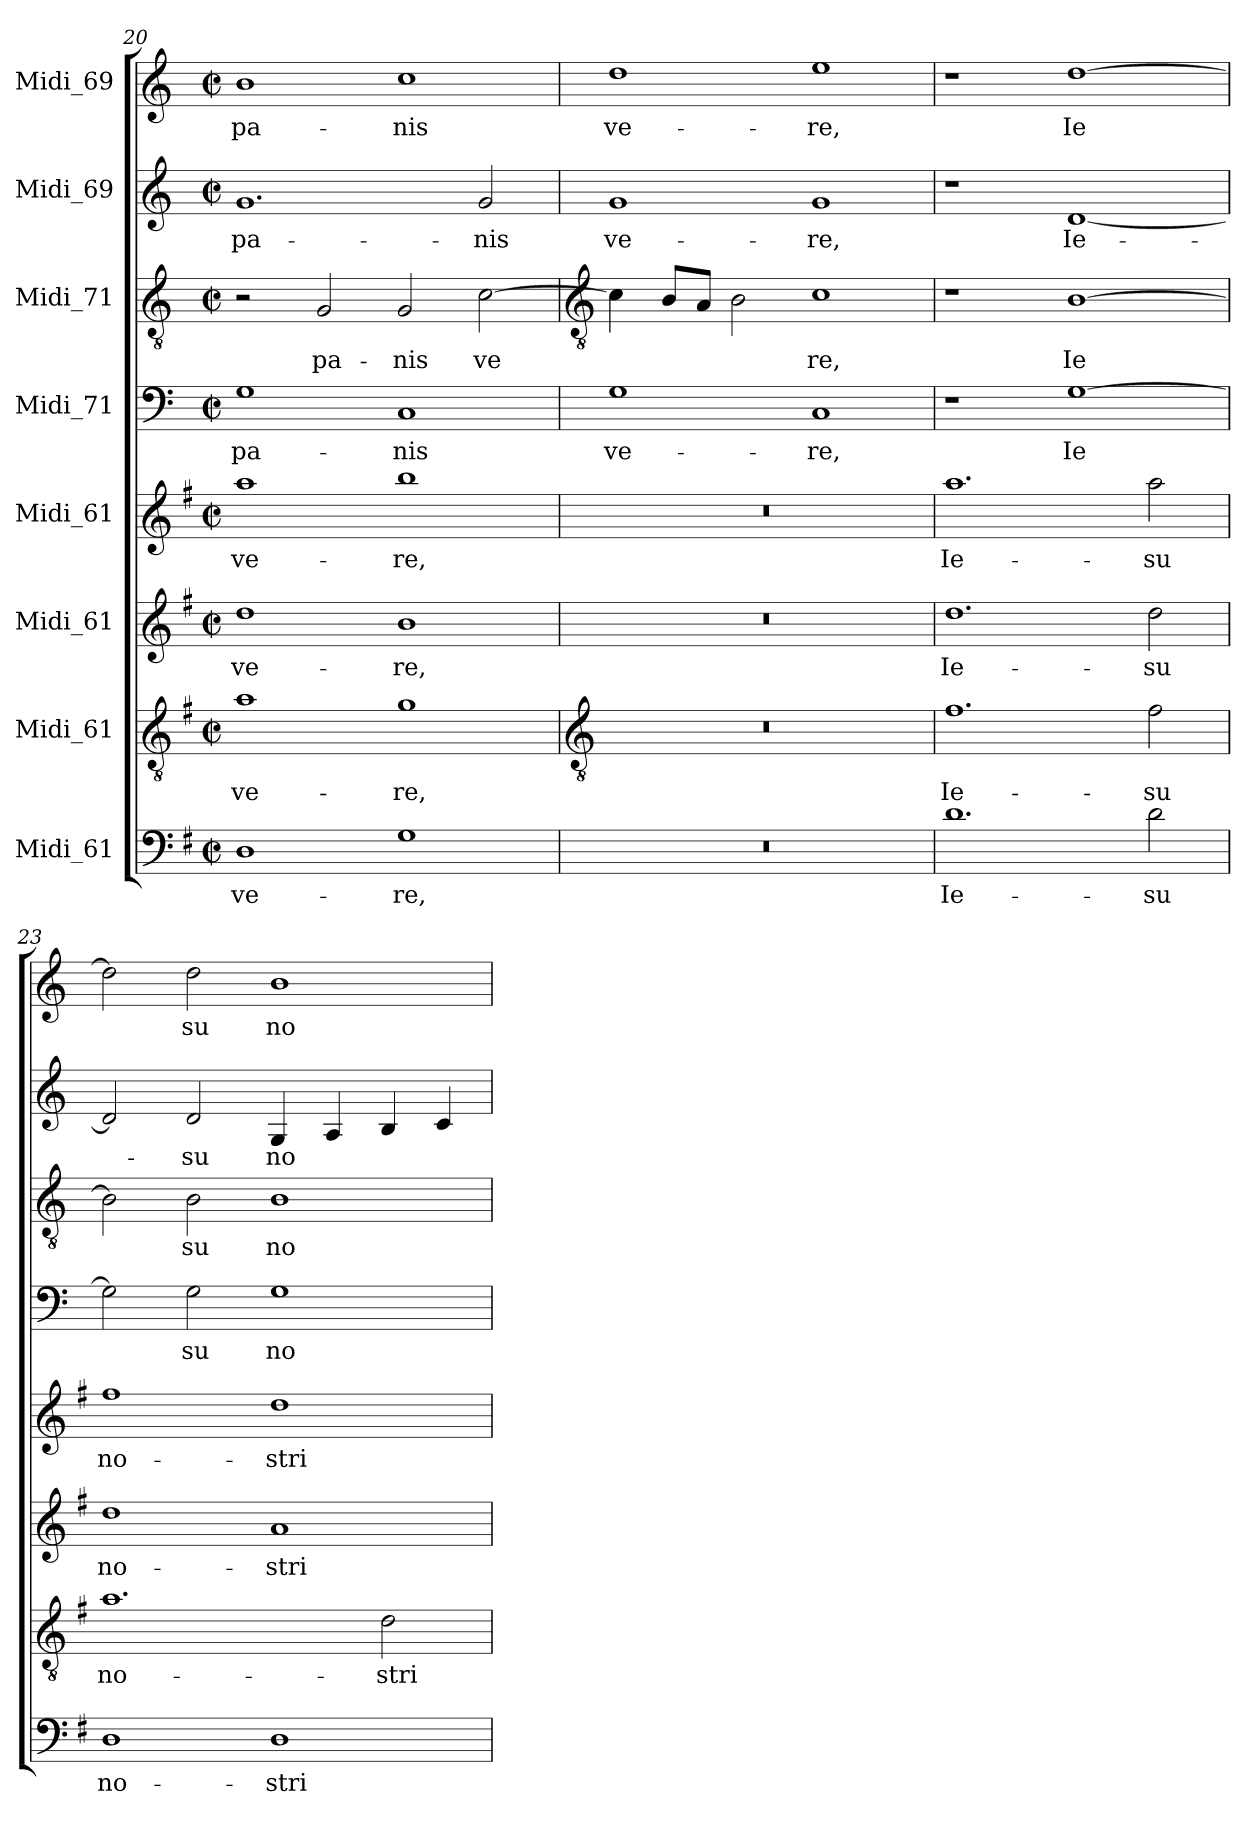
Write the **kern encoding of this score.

**kern	**text	**kern	**text	**kern	**text	**kern	**text	**kern	**text	**kern	**text	**kern	**text	**kern	**text
*part8	*part8	*part7	*part7	*part6	*part6	*part5	*part5	*part4	*part4	*part3	*part3	*part2	*part2	*part1	*part1
*staff8	*staff8	*staff7	*staff7	*staff6	*staff6	*staff5	*staff5	*staff4	*staff4	*staff3	*staff3	*staff2	*staff2	*staff1	*staff1
*I"Midi_61	*	*I"Midi_61	*	*I"Midi_61	*	*I"Midi_61	*	*I"Midi_71	*	*I"Midi_71	*	*I"Midi_69	*	*I"Midi_69	*
*clefF4	*	*clefGv2	*	*clefG2	*	*clefG2	*	*clefF4	*	*clefGv2	*	*clefG2	*	*clefG2	*
*ITrd4c7	*	*ITrd4c7	*	*ITrd4c7	*	*ITrd4c7	*	*	*	*	*	*	*	*	*
*k[]	*	*k[]	*	*k[]	*	*k[]	*	*k[]	*	*k[]	*	*k[]	*	*k[]	*
*C:	*	*C:	*	*C:	*	*C:	*	*C:	*	*C:	*	*C:	*	*C:	*
*M4/2	*	*M4/2	*	*M4/2	*	*M4/2	*	*M4/2	*	*M4/2	*	*M4/2	*	*M4/2	*
*met(c|)	*	*met(c|)	*	*met(c|)	*	*met(c|)	*	*met(c|)	*	*met(c|)	*	*met(c|)	*	*met(c|)	*
=20	=20	=20	=20	=20	=20	=20	=20	=20	=20	=20	=20	=20	=20	=20	=20
!	!LO:LY:b	!	!LO:LY:b	!	!LO:LY:b	!	!LO:LY:b	!	!LO:LY:b	!	!	!	!LO:LY:b	!	!LO:LY:b
1GG	ve-	1d	ve-	1g	ve-	1dd	ve-	1G	pa-	2r	.	1.g	pa-	1b	pa-
!	!	!	!	!	!	!	!	!	!	!	!LO:LY:b	!	!	!	!
.	.	.	.	.	.	.	.	.	.	2G	pa-	.	.	.	.
!	!LO:LY:b	!	!LO:LY:b	!	!LO:LY:b	!	!LO:LY:b	!	!LO:LY:b	!	!LO:LY:b	!	!	!	!LO:LY:b
1C	-re,	1c	-re,	1e	-re,	1ee	-re,	1C	-nis	2G	-nis	.	.	1cc	-nis
!	!	!	!	!	!	!	!	!	!	!	!LO:LY:b	!	!LO:LY:b	!	!
.	.	.	.	.	.	.	.	.	.	[2c	ve	2g	-nis	.	.
!!LO:LB:g=z
=21	=21	=21	=21	=21	=21	=21	=21	=21	=21	=21	=21	=21	=21	=21	=21
*	*	*clefGv2	*	*	*	*	*	*	*	*clefGv2	*	*	*	*	*
!	!	!	!	!	!	!	!	!	!LO:LY:b	!	!	!	!LO:LY:b	!	!LO:LY:b
0r	.	0r	.	0r	.	0r	.	1G	ve-	4c]	.	1g	ve-	1dd	ve-
.	.	.	.	.	.	.	.	.	.	8BL	.	.	.	.	.
.	.	.	.	.	.	.	.	.	.	8AJ	.	.	.	.	.
.	.	.	.	.	.	.	.	.	.	2B	.	.	.	.	.
!	!	!	!	!	!	!	!	!	!LO:LY:b	!	!LO:LY:b	!	!LO:LY:b	!	!LO:LY:b
.	.	.	.	.	.	.	.	1C	-re,	1c	re,	1g	-re,	1ee	-re,
=22	=22	=22	=22	=22	=22	=22	=22	=22	=22	=22	=22	=22	=22	=22	=22
!	!LO:LY:b	!	!LO:LY:b	!	!LO:LY:b	!	!LO:LY:b	!	!	!	!	!	!	!	!
1.G	Ie-	1.B	Ie-	1.g	Ie-	1.dd	Ie-	1r	.	1r	.	1r	.	1r	.
!	!	!	!	!	!	!	!	!	!LO:LY:b	!	!LO:LY:b	!	!LO:LY:b	!	!LO:LY:b
.	.	.	.	.	.	.	.	[1G	Ie	[1B	Ie	[1d	Ie-	[1dd	Ie
!	!LO:LY:b	!	!LO:LY:b	!	!LO:LY:b	!	!LO:LY:b	!	!	!	!	!	!	!	!
2G	-su	2B	-su	2g	-su	2dd	-su	.	.	.	.	.	.	.	.
=23	=23	=23	=23	=23	=23	=23	=23	=23	=23	=23	=23	=23	=23	=23	=23
!	!LO:LY:b	!	!LO:LY:b	!	!LO:LY:b	!	!LO:LY:b	!	!	!	!	!	!	!	!
1GG	no-	1.d	no-	1g	no-	1b	no-	2G]	.	2B]	.	2d]	.	2dd]	.
!	!	!	!	!	!	!	!	!	!LO:LY:b	!	!LO:LY:b	!	!LO:LY:b	!	!LO:LY:b
.	.	.	.	.	.	.	.	2G	su	2B	su	2d	-su	2dd	su
!	!LO:LY:b	!	!	!	!LO:LY:b	!	!LO:LY:b	!	!LO:LY:b	!	!LO:LY:b	!	!LO:LY:b	!	!LO:LY:b
1GG	-stri	.	.	1d	-stri	1g	-stri	1G	no-	1B	no-	4G	no	1b	no-
.	.	.	.	.	.	.	.	.	.	.	.	4A	.	.	.
!	!	!	!LO:LY:b	!	!	!	!	!	!	!	!	!	!	!	!
.	.	2G	-stri	.	.	.	.	.	.	.	.	4B	.	.	.
.	.	.	.	.	.	.	.	.	.	.	.	4c	.	.	.
=	=	=	=	=	=	=	=	=	=	=	=	=	=	=	=
*-	*-	*-	*-	*-	*-	*-	*-	*-	*-	*-	*-	*-	*-	*-	*-
